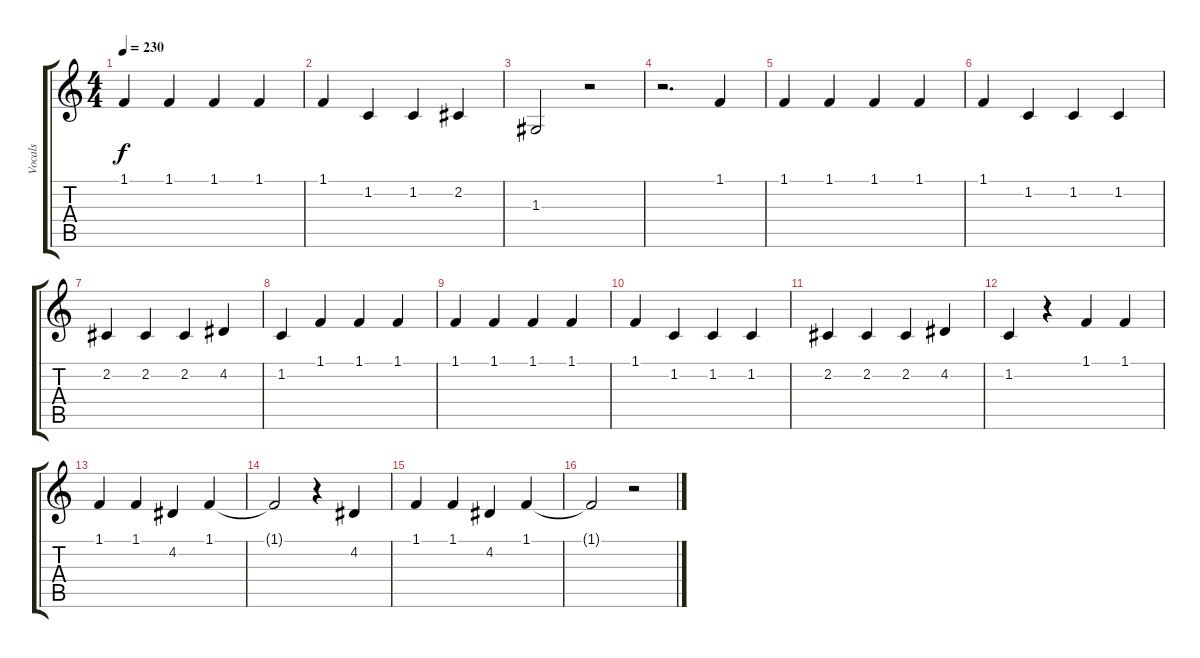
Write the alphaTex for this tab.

\track ("Vocals" "Vocals") {instrument tenorsax}
\staff {score tabs}
\tuning (E4 B3 G3 D3 A2 E2) {hide}
\ts (4 4)
\tempo 230
\clef g2
\ks c
1.1.4{dy f} 1.1.4 1.1.4 1.1.4 |
1.1.4 1.2.4 1.2.4 2.2.4 |
1.3.2 r.2 |
r.2{d} 1.1.4 |
1.1.4 1.1.4 1.1.4 1.1.4 |
1.1.4 1.2.4 1.2.4 1.2.4 |
2.2.4 2.2.4 2.2.4 4.2.4 |
1.2.4 1.1.4 1.1.4 1.1.4 |
1.1.4 1.1.4 1.1.4 1.1.4 |
1.1.4 1.2.4 1.2.4 1.2.4 |
2.2.4 2.2.4 2.2.4 4.2.4 |
1.2.4 r.4 1.1.4 1.1.4 |
1.1.4 1.1.4 4.2.4 1.1.4 |
1.1{t}.2 r.4 4.2.4 |
1.1.4 1.1.4 4.2.4 1.1.4 |
1.1{t}.2 r.2
